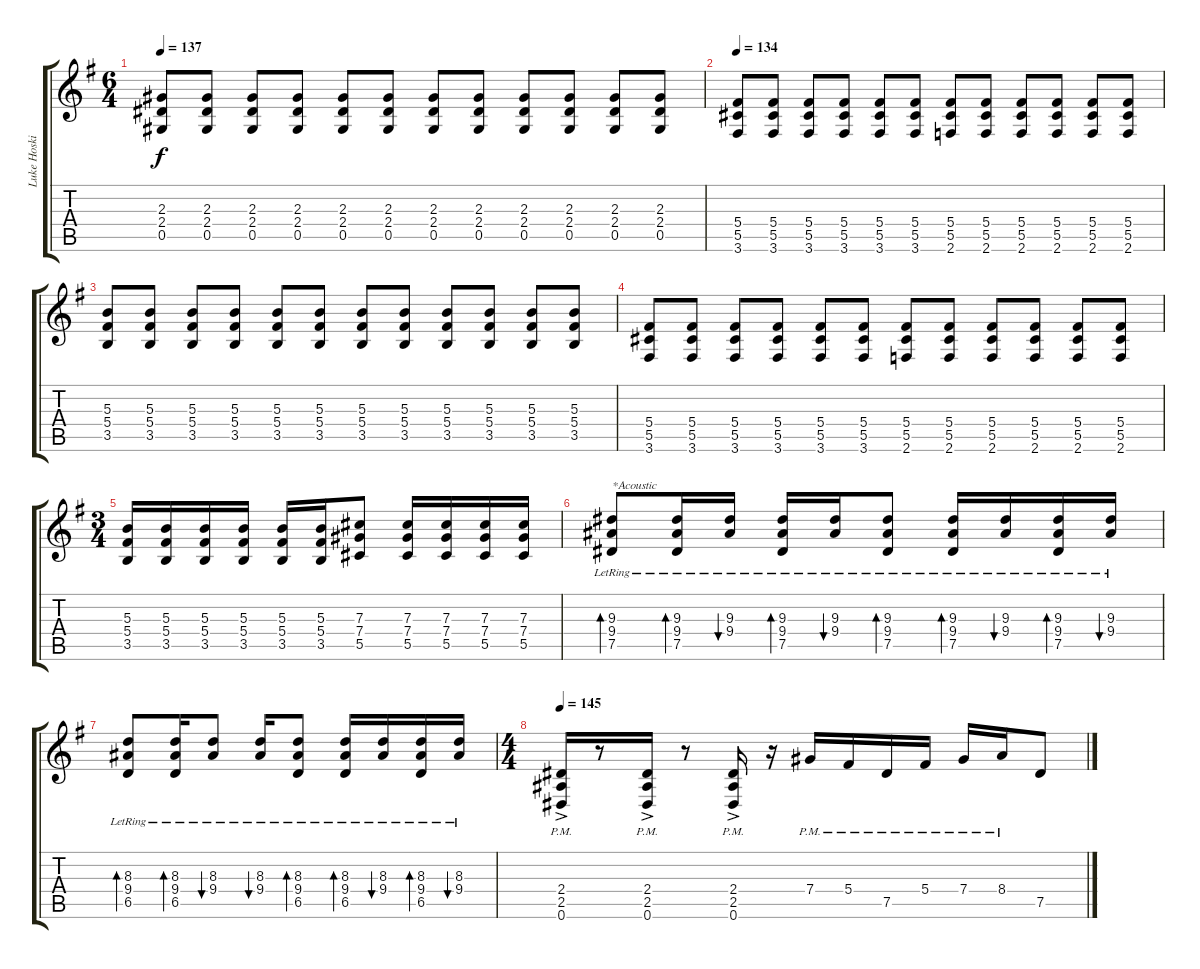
\track ("Luke Hoskin" "Luke Hoski") {instrument overdrivenguitar}
\staff {score tabs}
\tuning (Eb4 Bb3 Gb3 Db3 Ab2 Eb2) {hide}
\ts (6 4)
\tempo 137
\clef g2
\ks g
(2.3 2.4 0.5).8{dy f} (2.3 2.4 0.5).8 (2.3 2.4 0.5).8 (2.3 2.4 0.5).8 (2.3 2.4 0.5).8 (2.3 2.4 0.5).8 (2.3 2.4 0.5).8 (2.3 2.4 0.5).8 (2.3 2.4 0.5).8 (2.3 2.4 0.5).8 (2.3 2.4 0.5).8 (2.3 2.4 0.5).8 |
\tempo 134
(5.4 5.5 3.6).8 (5.4 5.5 3.6).8 (5.4 5.5 3.6).8 (5.4 5.5 3.6).8 (5.4 5.5 3.6).8 (5.4 5.5 3.6).8 (5.4 5.5 2.6).8 (5.4 5.5 2.6).8 (5.4 5.5 2.6).8 (5.4 5.5 2.6).8 (5.4 5.5 2.6).8 (5.4 5.5 2.6).8 |
(5.3 5.4 3.5).8 (5.3 5.4 3.5).8 (5.3 5.4 3.5).8 (5.3 5.4 3.5).8 (5.3 5.4 3.5).8 (5.3 5.4 3.5).8 (5.3 5.4 3.5).8 (5.3 5.4 3.5).8 (5.3 5.4 3.5).8 (5.3 5.4 3.5).8 (5.3 5.4 3.5).8 (5.3 5.4 3.5).8 |
(5.4 5.5 3.6).8 (5.4 5.5 3.6).8 (5.4 5.5 3.6).8 (5.4 5.5 3.6).8 (5.4 5.5 3.6).8 (5.4 5.5 3.6).8 (5.4 5.5 2.6).8 (5.4 5.5 2.6).8 (5.4 5.5 2.6).8 (5.4 5.5 2.6).8 (5.4 5.5 2.6).8 (5.4 5.5 2.6).8 |
\ts (3 4)
(5.3 5.4 3.5).16 (5.3 5.4 3.5).16 (5.3 5.4 3.5).16 (5.3 5.4 3.5).16 (5.3 5.4 3.5).16 (5.3 5.4 3.5).16 (7.3 7.4 5.5).8 (7.3 7.4 5.5).16 (7.3 7.4 5.5).16 (7.3 7.4 5.5).16 (7.3 7.4 5.5).16 |
(9.3{lr} 9.4{lr} 7.5{lr}).8{bd 120 txt "*Acoustic" volume 8 balance 8 instrument acousticguitarsteel} (9.3{lr} 9.4{lr} 7.5{lr}).16{bd 120} (9.3{lr} 9.4{lr}).16{bu 120} (9.3{lr} 9.4{lr} 7.5{lr}).16{bd 120} (9.3{lr} 9.4{lr}).16{bu 120} (9.3{lr} 9.4{lr} 7.5{lr}).8{bd 120} (9.3{lr} 9.4{lr} 7.5{lr}).16{bd 120} (9.3{lr} 9.4{lr}).16{bu 120} (9.3{lr} 9.4{lr} 7.5{lr}).16{bd 120} (9.3{lr} 9.4{lr}).16{bu 120} |
(8.3{lr} 9.4{lr} 6.5{lr}).8{bd 120} (8.3{lr} 9.4{lr} 6.5{lr}).16{bd 120} (8.3{lr} 9.4{lr}).8{bu 120} (8.3{lr} 9.4{lr}).16{bu 120} (8.3{lr} 9.4{lr} 6.5{lr}).8{bd 120} (8.3{lr} 9.4{lr} 6.5{lr}).16{bd 120} (8.3{lr} 9.4{lr}).16{bu 120} (8.3{lr} 9.4{lr} 6.5{lr}).16{bd 120} (8.3{lr} 9.4{lr}).16{bu 120} |
\ts (4 4)
\tempo 145
(2.4{ac pm} 2.5{pm} 0.6{pm}).16{volume 16 instrument overdrivenguitar} r.8 (2.4{pm} 2.5{ac pm} 0.6{ac pm}).16 r.8 (2.4{pm} 2.5{ac pm} 0.6{ac pm}).16 r.16 7.4{pm}.16 5.4{pm}.16 7.5{pm}.16 5.4{pm}.16 7.4{pm}.16 8.4{pm}.16 7.5.8
